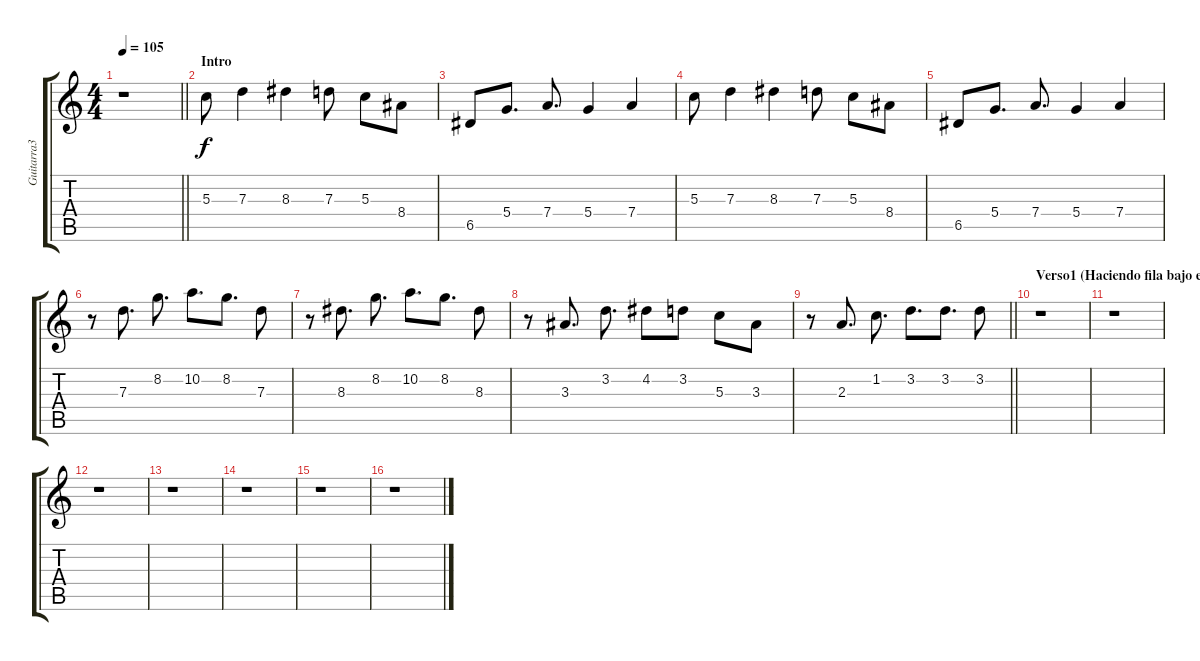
\track ("Guitarra3" "Guitarra3") {instrument distortionguitar}
\staff {score tabs}
\tuning (E4 B3 G3 D3 A2 E2) {hide}
\ts (4 4)
\tempo 105
\clef g2
\barLineRight lightlight
\ks c
r.1{dy f instrument distortionguitar} |
\section ("" "Intro")
5.3.8 7.3.4 8.3.4 7.3.8 5.3.8 8.4.8 |
6.5.8 5.4.8{d} 7.4.8{d} 5.4.4 7.4.4 |
5.3.8 7.3.4 8.3.4 7.3.8 5.3.8 8.4.8 |
6.5.8 5.4.8{d} 7.4.8{d} 5.4.4 7.4.4 |
r.8 7.3.8{d} 8.2.8{d} 10.2.8{d} 8.2.8{d} 7.3.8 |
r.8 8.3.8{d} 8.2.8{d} 10.2.8{d} 8.2.8{d} 8.3.8 |
r.8 3.3.8{d} 3.2.8{d} 4.2.8 3.2.8 5.3.8 3.3.8 |
\barLineRight lightlight
r.8 2.3.8{d} 1.2.8{d} 3.2.8{d} 3.2.8{d} 3.2.8 |
\section ("" "Verso1 (Haciendo fila bajo el sol...)")
r.1 |
r.1 |
r.1 |
r.1 |
r.1 |
r.1 |
r.1
